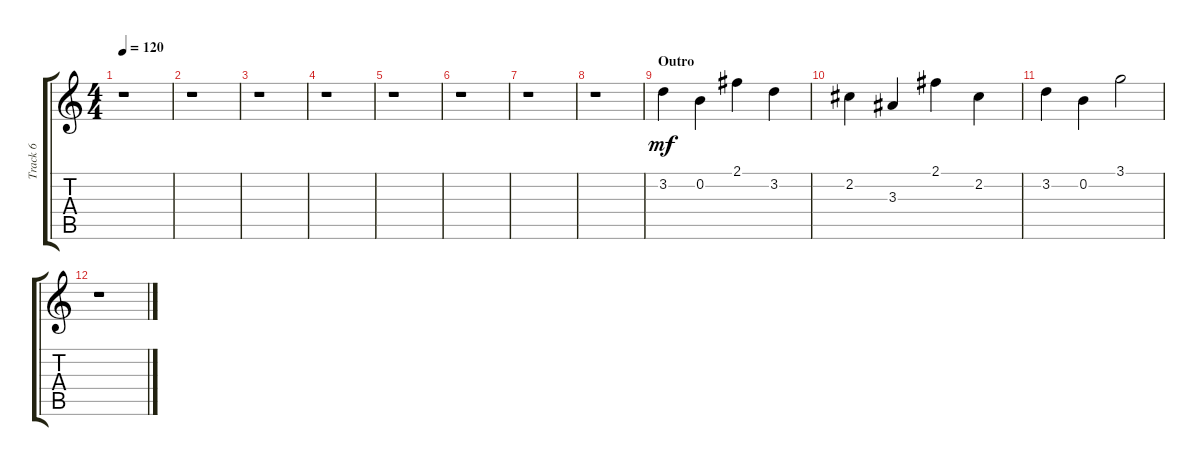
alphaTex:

\track ("Track 6" "Track 6") {instrument acousticguitarsteel}
\staff {score tabs}
\tuning (E4 B3 G3 D3 A2 E2) {hide}
\ts (4 4)
\tempo 120
\clef g2
\ks c
r.1{dy f} |
r.1 |
r.1 |
r.1 |
r.1 |
r.1 |
r.1 |
r.1 |
\section ("" "Outro")
3.2.4{dy mf} 0.2.4 2.1.4 3.2.4 |
2.2.4 3.3.4 2.1.4 2.2.4 |
3.2.4 0.2.4 3.1.2 |
r.1
